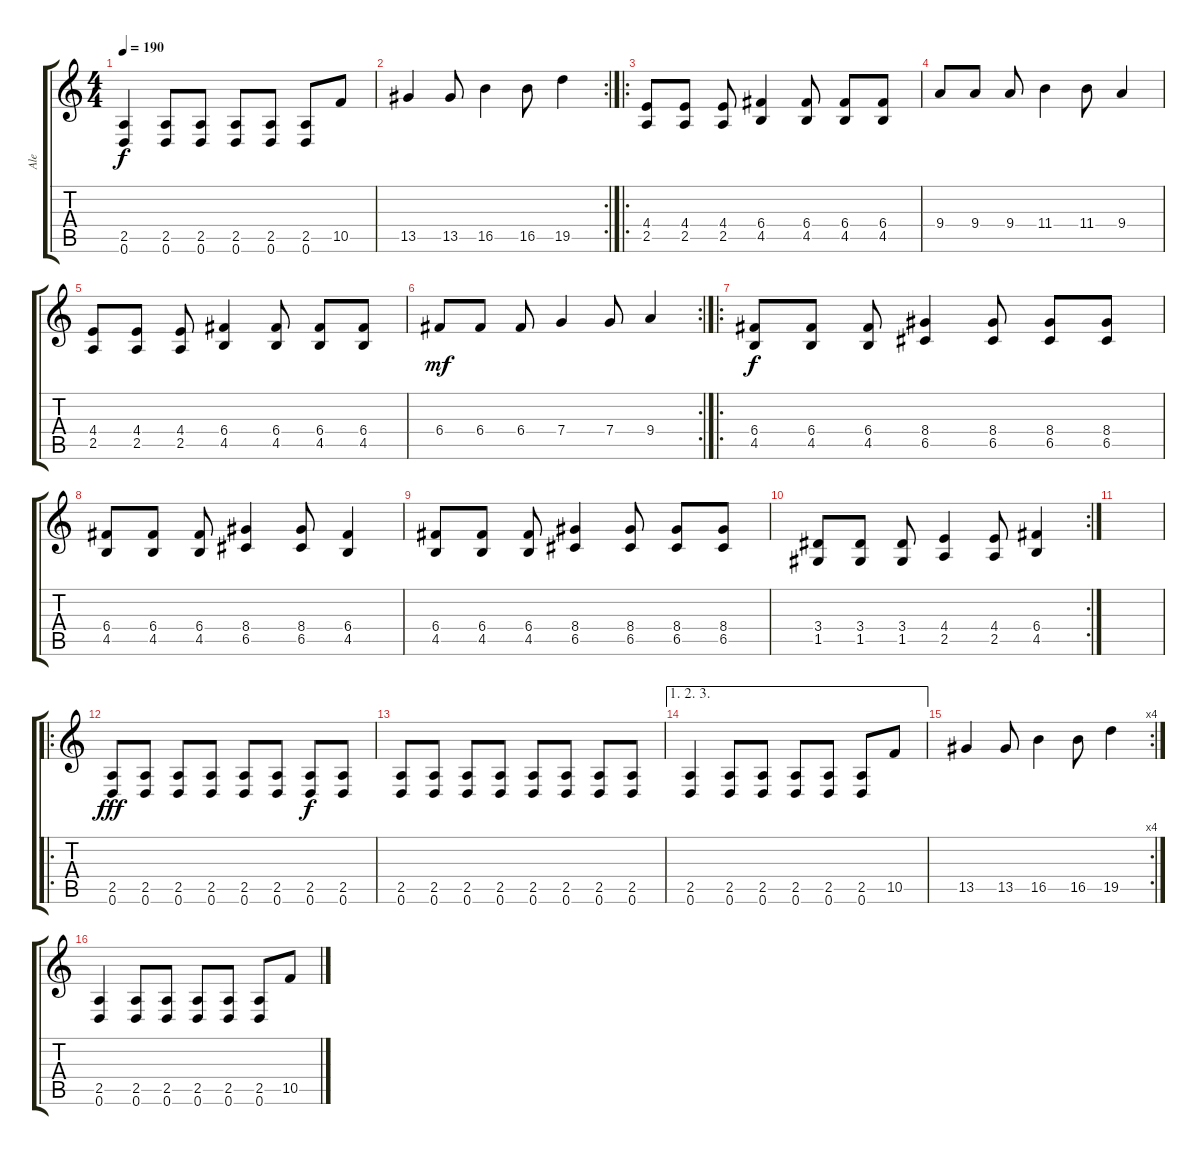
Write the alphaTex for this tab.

\track ("Ale" "Ale") {instrument overdrivenguitar}
\staff {score tabs}
\tuning (D4 A3 F3 C3 G2 D2) {hide}
\ts (4 4)
\tempo 190
\clef g2
\ks c
(2.5 0.6).4{dy f} (2.5 0.6).8 (2.5 0.6).8 (2.5 0.6).8 (2.5 0.6).8 (2.5 0.6).8 10.5.8 |
\rc 2
13.5.4 13.5.8 16.5.4 16.5.8 19.5.4 |
\ro
(4.4 2.5).8 (4.4 2.5).8 (4.4 2.5).8 (6.4 4.5).4 (6.4 4.5).8 (6.4 4.5).8 (6.4 4.5).8 |
9.4.8 9.4.8 9.4.8 11.4.4 11.4.8 9.4.4 |
(4.4 2.5).8 (4.4 2.5).8 (4.4 2.5).8 (6.4 4.5).4 (6.4 4.5).8 (6.4 4.5).8 (6.4 4.5).8 |
\rc 2
6.4.8{dy mf} 6.4.8 6.4.8 7.4.4 7.4.8 9.4.4 |
\ro
(6.4 4.5).8{dy f} (6.4 4.5).8 (6.4 4.5).8 (8.4 6.5).4 (8.4 6.5).8 (8.4 6.5).8 (8.4 6.5).8 |
(6.4 4.5).8 (6.4 4.5).8 (6.4 4.5).8 (8.4 6.5).4 (8.4 6.5).8 (6.4 4.5).4 |
(6.4 4.5).8 (6.4 4.5).8 (6.4 4.5).8 (8.4 6.5).4 (8.4 6.5).8 (8.4 6.5).8 (8.4 6.5).8 |
\rc 2
(3.4 1.5).8 (3.4 1.5).8 (3.4 1.5).8 (4.4 2.5).4 (4.4 2.5).8 (6.4 4.5).4 |
|
\ro
(2.5 0.6).8{dy fff} (2.5 0.6).8 (2.5 0.6).8 (2.5 0.6).8 (2.5 0.6).8 (2.5 0.6).8 (2.5 0.6).8{dy f} (2.5 0.6).8 |
(2.5 0.6).8 (2.5 0.6).8 (2.5 0.6).8 (2.5 0.6).8 (2.5 0.6).8 (2.5 0.6).8 (2.5 0.6).8 (2.5 0.6).8 |
\ae (1 2 3)
(2.5 0.6).4 (2.5 0.6).8 (2.5 0.6).8 (2.5 0.6).8 (2.5 0.6).8 (2.5 0.6).8 10.5.8 |
\rc 4
13.5.4 13.5.8 16.5.4 16.5.8 19.5.4 |
(2.5 0.6).4 (2.5 0.6).8 (2.5 0.6).8 (2.5 0.6).8 (2.5 0.6).8 (2.5 0.6).8 10.5.8
